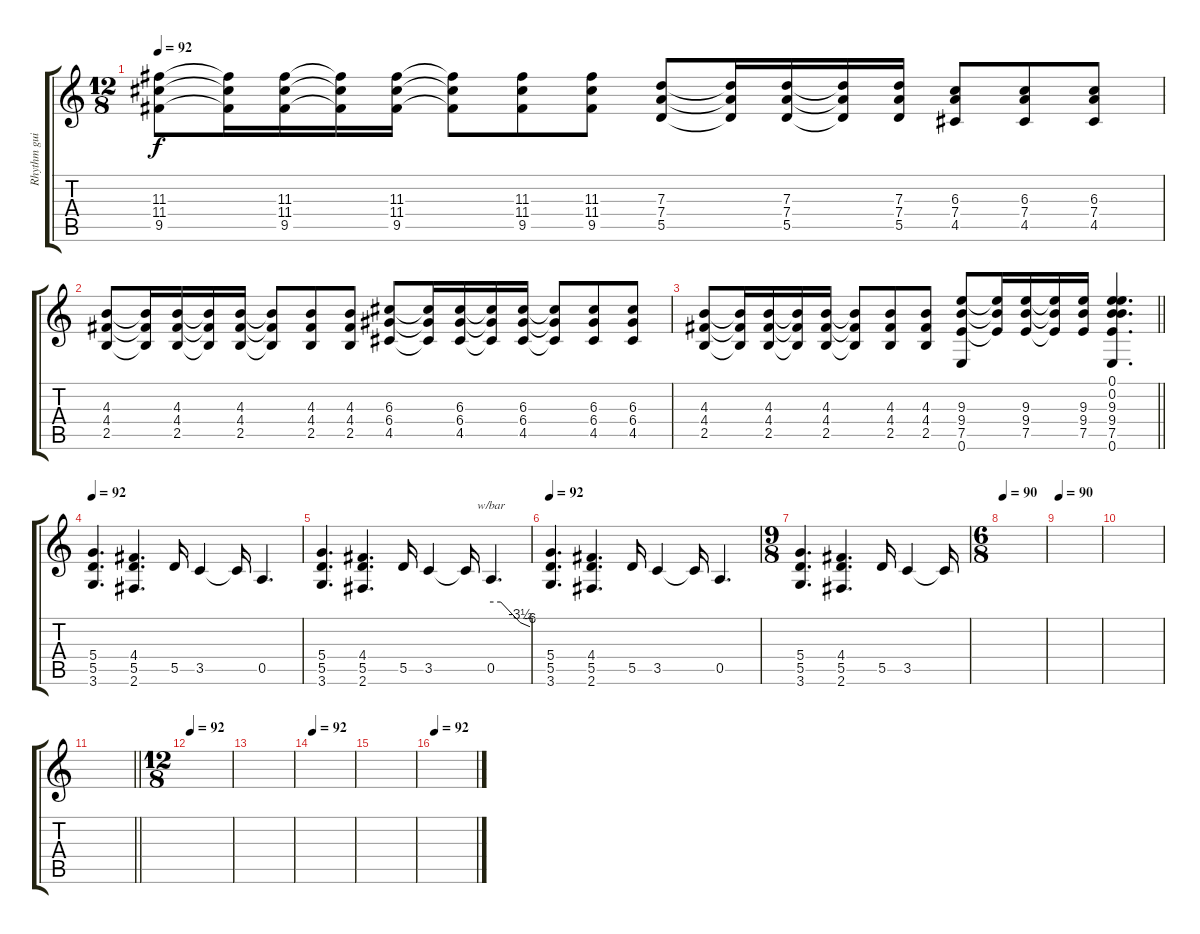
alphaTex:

\track ("Rhythm guitar 2" "Rhythm gui") {instrument distortionguitar}
\staff {score tabs}
\tuning (E4 B3 G3 D3 A2 E2) {hide}
\ts (12 8)
\tempo 92
\clef g2
\ks c
(11.3 11.4 9.5).8{dy f} (11.3{t} 11.4{t} 9.5{t}).16 (11.3 11.4 9.5).16 (11.3{t} 11.4{t} 9.5{t}).16 (11.3 11.4 9.5).16 (11.3{t} 11.4{t} 9.5{t}).8 (11.3 11.4 9.5).8 (11.3 11.4 9.5).8 (7.3 7.4 5.5).8 (7.3{t} 7.4{t} 5.5{t}).16 (7.3 7.4 5.5).16 (7.3{t} 7.4{t} 5.5{t}).16 (7.3 7.4 5.5).16 (6.3 7.4 4.5).8 (6.3 7.4 4.5).8 (6.3 7.4 4.5).8 |
(4.3 4.4 2.5).8 (4.3{t} 4.4{t} 2.5{t}).16 (4.3 4.4 2.5).16 (4.3{t} 4.4{t} 2.5{t}).16 (4.3 4.4 2.5).16 (4.3{t} 4.4{t} 2.5{t}).8 (4.3 4.4 2.5).8 (4.3 4.4 2.5).8 (6.3 6.4 4.5).8 (6.3{t} 6.4{t} 4.5{t}).16 (6.3 6.4 4.5).16 (6.3{t} 6.4{t} 4.5{t}).16 (6.3 6.4 4.5).16 (6.3{t} 6.4{t} 4.5{t}).8 (6.3 6.4 4.5).8 (6.3 6.4 4.5).8 |
\barLineRight lightlight
(4.3 4.4 2.5).8 (4.3{t} 4.4{t} 2.5{t}).16 (4.3 4.4 2.5).16 (4.3{t} 4.4{t} 2.5{t}).16 (4.3 4.4 2.5).16 (4.3{t} 4.4{t} 2.5{t}).8 (4.3 4.4 2.5).8 (4.3 4.4 2.5).8 (9.3 9.4 7.5 0.6).8 (9.3{t} 9.4{t} 7.5{t}).16 (9.3 9.4 7.5).16 (9.3{t} 9.4{t} 7.5{t}).16 (9.3 9.4 7.5).16 (0.1 0.2 9.3 9.4 7.5 0.6).4{d} |
\tempo 92
(5.4 5.5 3.6).4{d} (4.4 5.5 2.6).4{d} 5.5.16 3.5.4 3.5{t}.16 0.5.4{d} |
(5.4 5.5 3.6).4{d} (4.4 5.5 2.6).4{d} 5.5.16 3.5.4 3.5{t}.16 0.5.4{d tbe (custom default 0 0 15 0 45 -14 60 -24)} |
\tempo 92
(5.4 5.5 3.6).4{d} (4.4 5.5 2.6).4{d} 5.5.16 3.5.4 3.5{t}.16 0.5.4{d} |
\ts (9 8)
(5.4 5.5 3.6).4{d} (4.4 5.5 2.6).4{d} 5.5.16 3.5.4 3.5{t}.16 |
\ts (6 8)
\tempo 90
|
\tempo 90
|
|
\barLineRight lightlight
|
\ts (12 8)
\tempo 92
|
|
\tempo 92
|
|
\tempo 92
